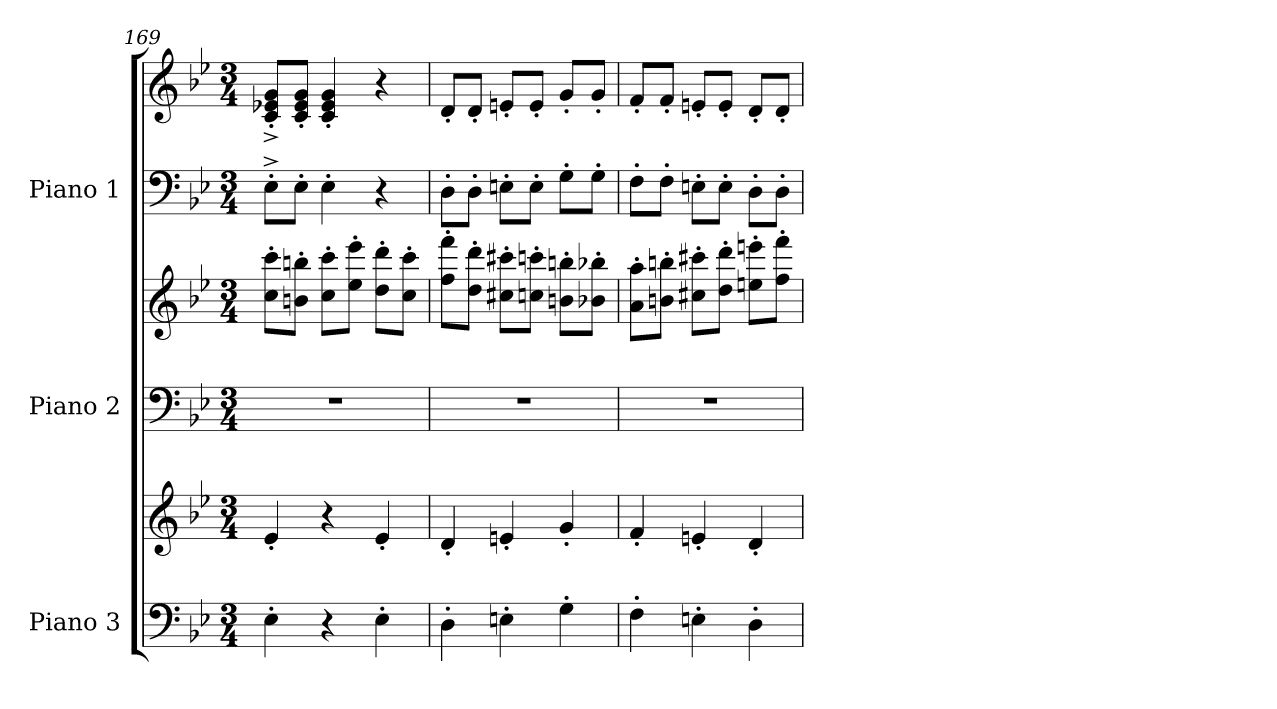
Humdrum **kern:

**kern	**kern	**kern	**kern	**kern	**kern
*part3	*part3	*part2	*part2	*part1	*part1
*staff6	*staff5	*staff4	*staff3	*staff2	*staff1
*I"Piano 3	*	*I"Piano 2	*	*I"Piano 1	*
*I'Pno. 3	*	*I'Pno. 2	*	*I'Pno. 1	*
*clefF4	*clefG2	*clefF4	*clefG2	*clefF4	*clefG2
*k[b-e-]	*k[b-e-]	*k[b-e-]	*k[b-e-]	*k[b-e-]	*k[b-e-]
*M3/4	*M3/4	*M3/4	*M3/4	*M3/4	*M3/4
=169	=169	=169	=169	=169	=169
4E-'\	4e-'/	2.r	8cc\' 8ccc\'L	8E-'^\L	8c/'^ 8e-X/'^ 8g/'^L
.	.	.	8bn\' 8bbn\'J	8E-'\J	8c/' 8e-/' 8g/'J
4r	4r	.	8cc\' 8ccc\'L	4E-'\	4c/' 4e-/' 4g/'
.	.	.	8ee-\' 8eee-\'J	.	.
4E-'\	4e-'/	.	8dd\' 8ddd\'L	4r	4r
.	.	.	8cc\' 8ccc\'J	.	.
!!LO:PB:g=z
=170	=170	=170	=170	=170	=170
4D'\	4d'/	2.r	8ff\' 8fff\'L	8D'\L	8d'/L
.	.	.	8dd\' 8ddd\'J	8D'\J	8d'/J
4En'\	4en'/	.	8cc#X\' 8ccc#X\'L	8En'\L	8en'/L
.	.	.	8ccn\' 8cccn\'J	8E'\J	8e'/J
4G'\	4g'/	.	8bn\' 8bbn\'L	8G'\L	8g'/L
.	.	.	8b-X\' 8bb-X\'J	8G'\J	8g'/J
=171	=171	=171	=171	=171	=171
4F'\	4f'/	2.r	8a\' 8aa\'L	8F'\L	8f'/L
.	.	.	8bn\' 8bbn\'J	8F'\J	8f'/J
4En'\	4en'/	.	8cc#X\' 8ccc#X\'L	8En'\L	8en'/L
.	.	.	8dd\' 8ddd\'J	8E'\J	8e'/J
4D'\	4d'/	.	8een\' 8eeen\'L	8D'\L	8d'/L
.	.	.	8ff\' 8fff\'J	8D'\J	8d'/J
=	=	=	=	=	=
*-	*-	*-	*-	*-	*-
